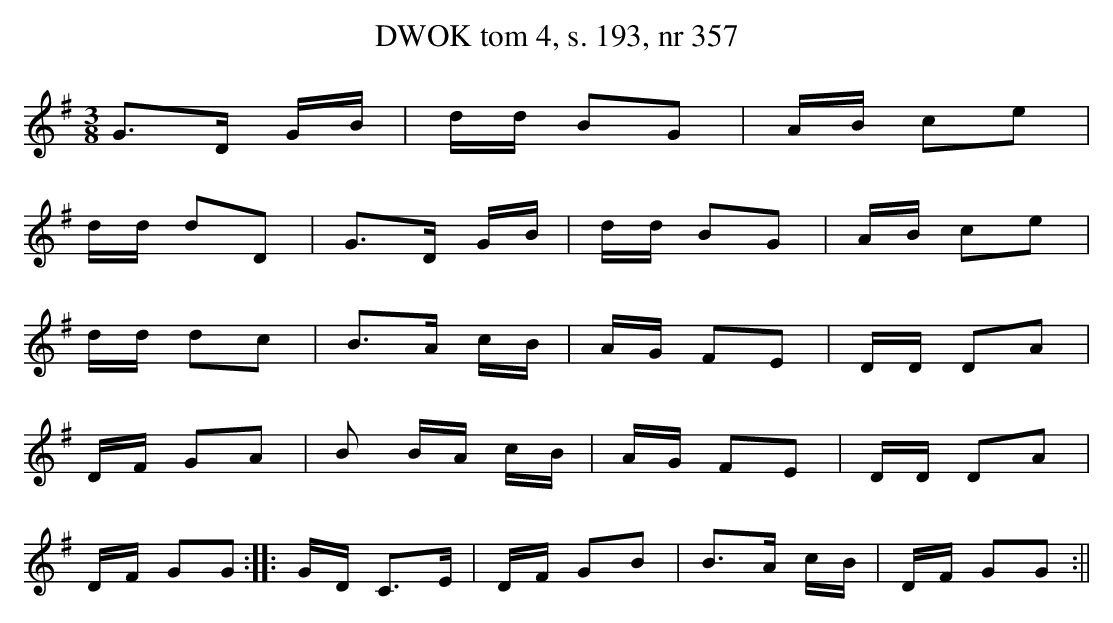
X:1
T: DWOK tom 4, s. 193, nr 357
O od Raciążka (Ciechocinek)
L: 1/16
M: 3/8
K: G
G3D GB | dd B2G2 | AB c2e2 |
dd d2D2 | G3D GB | dd B2G2 | AB c2e2 |
dd d2c2 | B3A cB | AG F2E2 | DD D2A2 |
DF G2A2 | B2 BA cB | AG F2E2 | DD D2A2 |
DF G2G2 :: GD C3E | DF G2B2 | B3A cB | DF G2G2 :||
